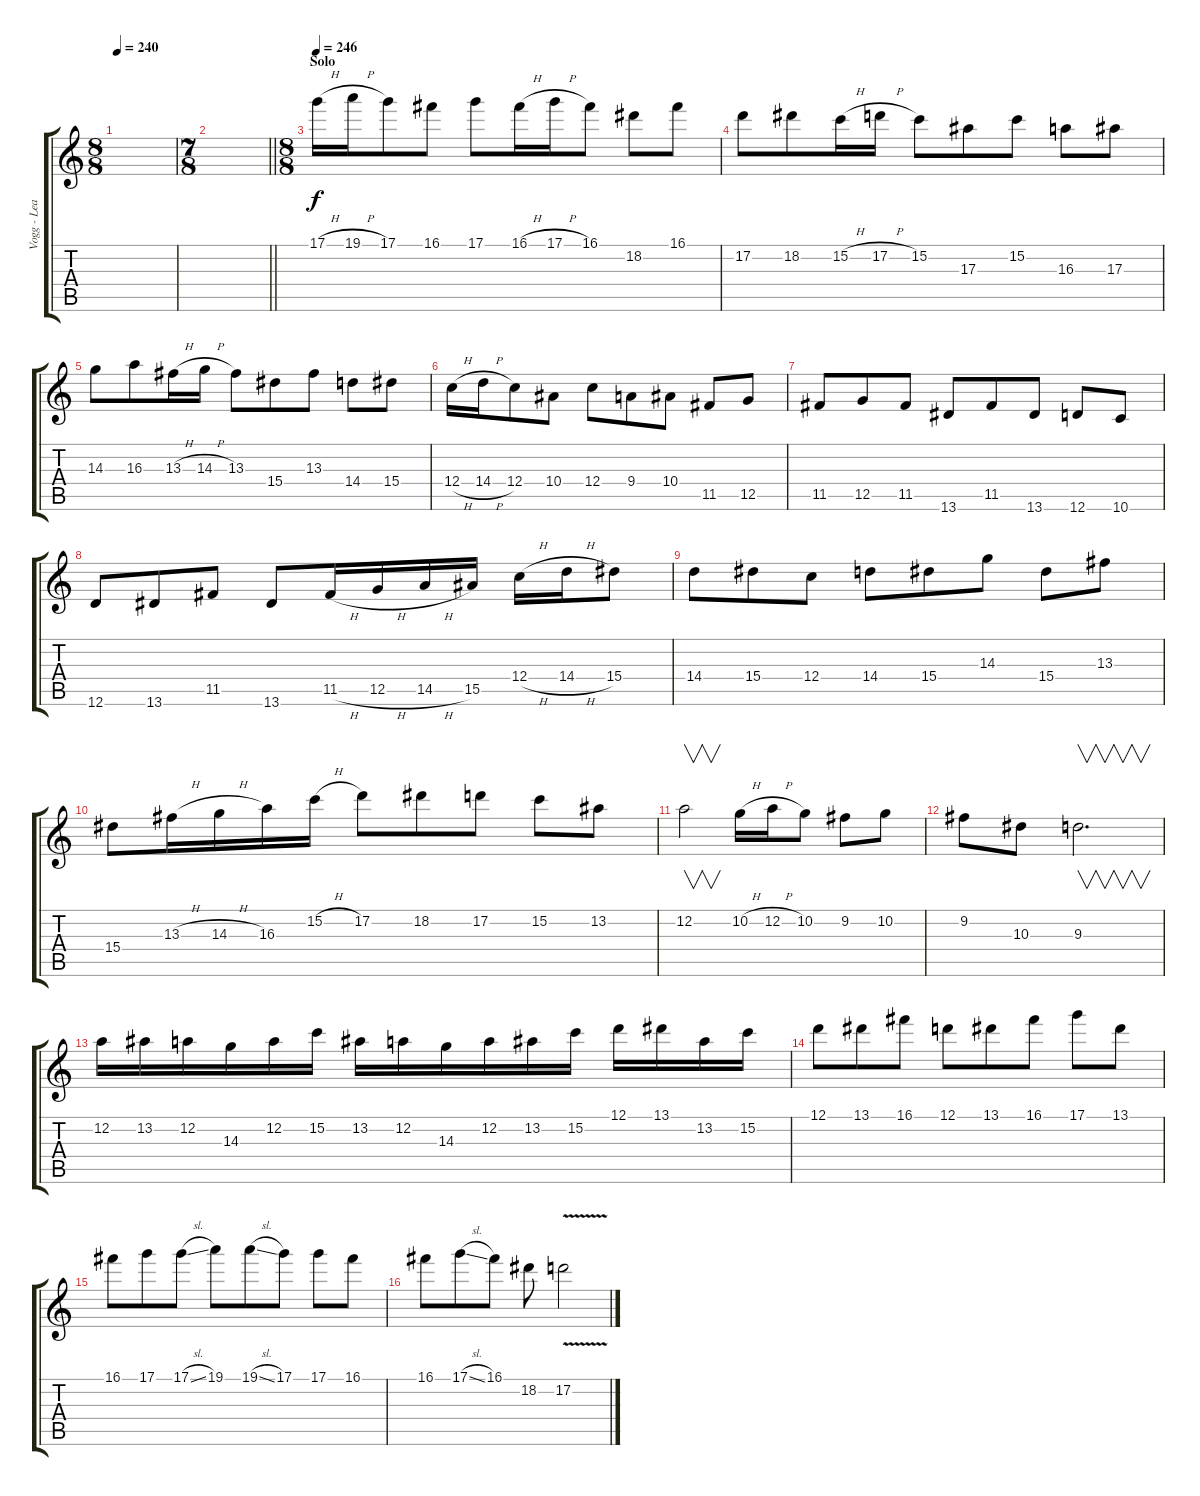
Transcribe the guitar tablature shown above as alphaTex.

\track ("Vogg - Lead" "Vogg - Lea") {instrument distortionguitar}
\staff {score tabs}
\tuning (D4 A3 F3 C3 G2 D2) {hide}
\ts (8 8)
\tempo 240
\clef g2
\ks c
|
\ts (7 8)
\barLineRight lightlight
|
\ts (8 8)
\section ("" "Solo")
\tempo 246
17.1{h}.16 19.1{h}.16 17.1.8 16.1.8 17.1.8 16.1{h}.16 17.1{h}.16 16.1.8 18.2.8 16.1.8 |
17.2.8 18.2.8 15.2{h}.16 17.2{h}.16 15.2.8 17.3.8 15.2.8 16.3.8 17.3.8 |
14.3.8 16.3.8 13.3{h}.16 14.3{h}.16 13.3.8 15.4.8 13.3.8 14.4.8 15.4.8 |
12.4{h}.16 14.4{h}.16 12.4.8 10.4.8 12.4.8 9.4.8 10.4.8 11.5.8 12.5.8 |
11.5.8 12.5.8 11.5.8 13.6.8 11.5.8 13.6.8 12.6.8 10.6.8 |
12.6.8 13.6.8 11.5.8 13.6.8 11.5{h}.16 12.5{h}.16 14.5{h}.16 15.5.16 12.4{h}.16 14.4{h}.16 15.4.8 |
14.4.8 15.4.8 12.4.8 14.4.8 15.4.8 14.3.8 15.4.8 13.3.8 |
15.4.8 13.3{h}.16 14.3{h}.16 16.3.16 15.2{h}.16 17.2.8 18.2.8 17.2.8 15.2.8 13.2.8 |
12.2.2{v} 10.2{h}.16 12.2{h}.16 10.2.8 9.2.8 10.2.8 |
9.2.8 10.3.8 9.3.2{v d} |
12.2.16 13.2.16 12.2.16 14.3.16 12.2.16 15.2.16 13.2.16 12.2.16 14.3.16 12.2.16 13.2.16 15.2.16 12.1.16 13.1.16 13.2.16 15.2.16 |
12.1.8 13.1.8 16.1.8 12.1.8 13.1.8 16.1.8 17.1.8 13.1.8 |
16.1.8 17.1.8 17.1{sl}.8 19.1.8 19.1{sl}.8 17.1.8 17.1.8 16.1.8 |
16.1.8 17.1{sl}.8 16.1.8 18.2.8 17.2{v}.2
